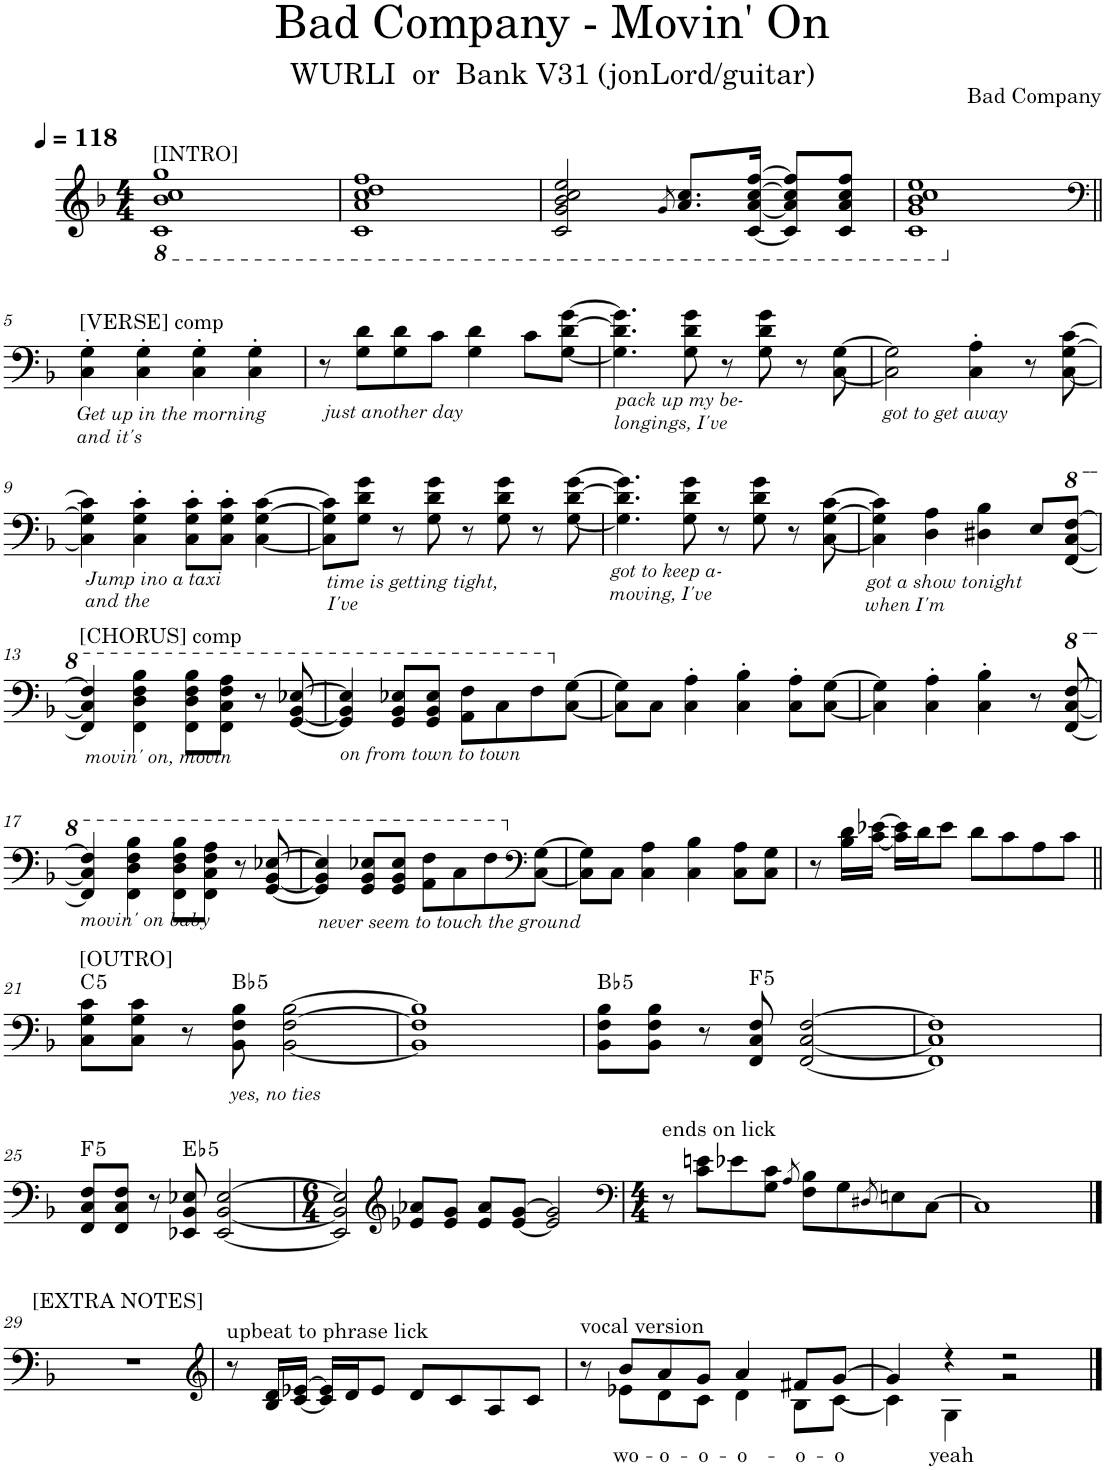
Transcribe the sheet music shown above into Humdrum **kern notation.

**kern	**text	**harte
*part1	*part1	*part1
*staff1	*staff1	*
*I"Piano	*	*
*I'Pno.	*	*
*clefG2	*	*
*k[b-]	*	*
*M4/4	*	*
*MM118	*	*
*8ba	*	*
=1	=1	=1
!LO:TX:a:t=[INTRO]	!	!
1C 1B- 1c 1g	.	.
=2	=2	=2
1C 1A 1c 1d 1f	.	.
=3	=3	=3
2C/ 2G/ 2B-/ 2c/ 2e/	.	.
8qG/	.	.
8.A/ 8.c/L	.	.
[16C/ [16A/ [16c/ [16f/Jk	.	.
8C/] 8A/] 8c/] 8f/]L	.	.
8C/ 8A/ 8c/ 8f/J	.	.
=4	=4	=4
1C 1G 1B- 1c 1e	.	.
!!LO:LB:g=z
=5||	=5||	=5||
*clefF4	*	*
*X8ba	*	*
!LO:TX:a:t=[VERSE] comp	!	!
!LO:TX:b:i:t=Get up in the morning	!	!
!LO:TX:b:t=and it's	!	!
4C\' 4G\'	.	.
4C\' 4G\'	.	.
4C\' 4G\'	.	.
4C\' 4G\'	.	.
=6	=6	=6
!LO:TX:b:i:t=just another day	!	!
8r	.	.
8G\ 8d\L	.	.
8G\ 8d\	.	.
8c\J	.	.
4G\ 4d\	.	.
8c\L	.	.
[8G\ [8d\ [8g\J	.	.
=7	=7	=7
!LO:TX:b:i:t=pack up my be-	!	!
!LO:TX:b:t=longings, I've	!	!
4.G\] 4.d\] 4.g\]	.	.
8G\ 8d\ 8g\	.	.
8r	.	.
8G\ 8d\ 8g\	.	.
8r	.	.
[8C\ [8G\	.	.
=8	=8	=8
!LO:TX:b:i:t=got to get away	!	!
2C\] 2G\]	.	.
4C\' 4A\'	.	.
8r	.	.
[8C\ [8G\ [8c\	.	.
!!LO:LB:g=z
=9	=9	=9
!LO:TX:b:i:t=Jump ino a taxi	!	!
!LO:TX:b:t=and the	!	!
4C\] 4G\] 4c\]	.	.
4C\' 4G\' 4c\'	.	.
8C\' 8G\' 8c\'L	.	.
8C\' 8G\' 8c\'J	.	.
[4C\ [4G\ [4c\	.	.
=10	=10	=10
!LO:TX:b:i:t=time is getting tight,	!	!
!LO:TX:b:t=I've	!	!
8C\] 8G\] 8c\]L	.	.
8G\ 8d\ 8g\J	.	.
8r	.	.
8G\ 8d\ 8g\	.	.
8r	.	.
8G\ 8d\ 8g\	.	.
8r	.	.
[8G\ [8d\ [8g\	.	.
=11	=11	=11
!LO:TX:b:i:t=got to keep a-	!	!
!LO:TX:b:t=moving, I've	!	!
4.G\] 4.d\] 4.g\]	.	.
8G\ 8d\ 8g\	.	.
8r	.	.
8G\ 8d\ 8g\	.	.
8r	.	.
[8C\ [8G\ [8c\	.	.
=12	=12	=12
!LO:TX:b:i:t=got a show tonight	!	!
!LO:TX:b:t=when I'm	!	!
4C\] 4G\] 4c\]	.	.
4D\ 4A\	.	.
4D#X\ 4B-\	.	.
8E/L	.	.
*8va	*	*
[8F/ [8c/ [8f/J	.	.
!!LO:LB:g=z
=13	=13	=13
!LO:TX:b:i:t=movin' on, movin	!	!
!LO:TX:a:t=[CHORUS] comp	!	!
4F/] 4c/] 4f/]	.	.
4F\ 4d\ 4f\ 4b-\	.	.
8F\ 8d\ 8f\ 8b-\L	.	.
8F\ 8c\ 8f\ 8a\J	.	.
8r	.	.
[8G/ [8B-/ [8e-X/	.	.
=14	=14	=14
!LO:TX:b:i:t=on from town to town	!	!
4G/] 4B-/] 4e-/]	.	.
8G/ 8B-/ 8e-X/L	.	.
8G/ 8B-/ 8e-/J	.	.
8A\ 8f\L	.	.
8c\	.	.
8f\	.	.
*X8va	*	*
[8C\ [8G\J	.	.
=15	=15	=15
8C\] 8G\]L	.	.
8C\J	.	.
4C\' 4A\'	.	.
4C\' 4B-\'	.	.
8C\' 8A\'L	.	.
[8C\ [8G\J	.	.
=16	=16	=16
4C\] 4G\]	.	.
4C\' 4A\'	.	.
4C\' 4B-\'	.	.
8r	.	.
*8va	*	*
[8F/ [8c/ [8f/	.	.
!!LO:LB:g=z
=17	=17	=17
!LO:TX:b:i:t=movin' on baby	!	!
4F/] 4c/] 4f/]	.	.
4F\ 4d\ 4f\ 4b-\	.	.
8F\ 8d\ 8f\ 8b-\L	.	.
8F\ 8c\ 8f\ 8a\J	.	.
8r	.	.
[8G/ [8B-/ [8e-X/	.	.
=18	=18	=18
!LO:TX:b:i:t=never seem to touch the ground	!	!
4G/] 4B-/] 4e-/]	.	.
8G/ 8B-/ 8e-X/L	.	.
8G/ 8B-/ 8e-/J	.	.
8A\ 8f\L	.	.
8c\	.	.
8f\	.	.
*clefF4	*	*
*X8va	*	*
[8C\ [8G\J	.	.
=19	=19	=19
8C\] 8G\]L	.	.
8C\J	.	.
4C\ 4A\	.	.
4C\ 4B-\	.	.
8C\ 8A\L	.	.
8C\ 8G\J	.	.
=20	=20	=20
8r	.	.
16B-\ 16d\LL	.	.
[16c\ [16e-X\JJ	.	.
16c\] 16e-\]LL	.	.
16d\J	.	.
8e-\J	.	.
8d\L	.	.
8c\	.	.
8A\	.	.
8c\J	.	.
!!LO:LB:g=z
=21||	=21||	=21||
!LO:TX:a:t=[OUTRO]	!	!LO:H:kt=5
8C\ 8G\ 8c\L	.	C:(1,5)
8C\ 8G\ 8c\J	.	.
8r	.	.
!LO:TX:b:i:t=yes, no ties	!	!LO:H:kt=5
8BB-\ 8F\ 8B-\	.	Bb:(1,5)
[2BB-\ [2F\ [2B-\	.	.
=22	=22	=22
1BB-] 1F] 1B-]	.	.
=23	=23	=23
!	!	!LO:H:kt=5
8BB-\ 8F\ 8B-\L	.	Bb:(1,5)
8BB-\ 8F\ 8B-\J	.	.
8r	.	.
!	!	!LO:H:kt=5
8FF/ 8C/ 8F/	.	F:(1,5)
[2FF/ [2C/ [2F/	.	.
=24	=24	=24
1FF] 1C] 1F]	.	.
!!LO:LB:g=z
=25	=25	=25
!	!	!LO:H:kt=5
8FF/ 8C/ 8F/L	.	F:(1,5)
8FF/ 8C/ 8F/J	.	.
8r	.	.
!	!	!LO:H:kt=5
8EE-X/ 8BB-/ 8E-X/	.	Eb:(1,5)
[2EE-/ [2BB-/ [2E-/	.	.
=26	=26	=26
*M6/4	*	*
2EE-/] 2BB-/] 2E-/]	.	.
*clefG2	*	*
8e-X/ 8a-X/L	.	.
8e-/ 8g/J	.	.
8e-/ 8a-/L	.	.
[8e-/ [8g/J	.	.
2e-/] 2g/]	.	.
=27	=27	=27
*clefF4	*	*
*M4/4	*	*
!LO:TX:a:t=ends on lick	!	!
8r	.	.
8c\ 8en\L	.	.
8e-X\	.	.
8G\ 8c\J	.	.
8qA/	.	.
8F\ 8B-\L	.	.
8G\	.	.
8qD#X/	.	.
8En\	.	.
[8C\J	.	.
=28	=28	=28
1C]	.	.
!!LO:LB:g=z
==29	==29	==29
!LO:TX:a:t=[EXTRA NOTES]	!	!
1r	.	.
=30	=30	=30
*clefG2	*	*
!LO:TX:a:t=upbeat to phrase lick	!	!
8r	.	.
16B-/ 16d/LL	.	.
[16c/ [16e-X/JJ	.	.
16c/] 16e-/]LL	.	.
16d/J	.	.
8e-/J	.	.
8d/L	.	.
8c/	.	.
8A/	.	.
8c/J	.	.
=31	=31	=31
*^	*	*
!LO:TX:a:t=vocal version	!	!	!
8r	8ryy	.	.
!	!	!LO:LY:b	!
8b-/L	8e-X\L	wo-	.
!	!	!LO:LY:b	!
8a/	8d\	-o-	.
!	!	!LO:LY:b	!
8g/J	8c\J	-o-	.
!	!	!LO:LY:b	!
4a/	4d\	-o-	.
!	!	!LO:LY:b	!
8f#X/L	8B-\L	-o-	.
!	!	!LO:LY:b	!
[8g/J	[8c\J	-o	.
=32	=32	=32	=32
4g/]	4c\]	.	.
!	!	!LO:LY:b	!
4r	4G\	yeah	.
2r	2r	.	.
*v	*v	*	*
==	==	==
*-	*-	*-
